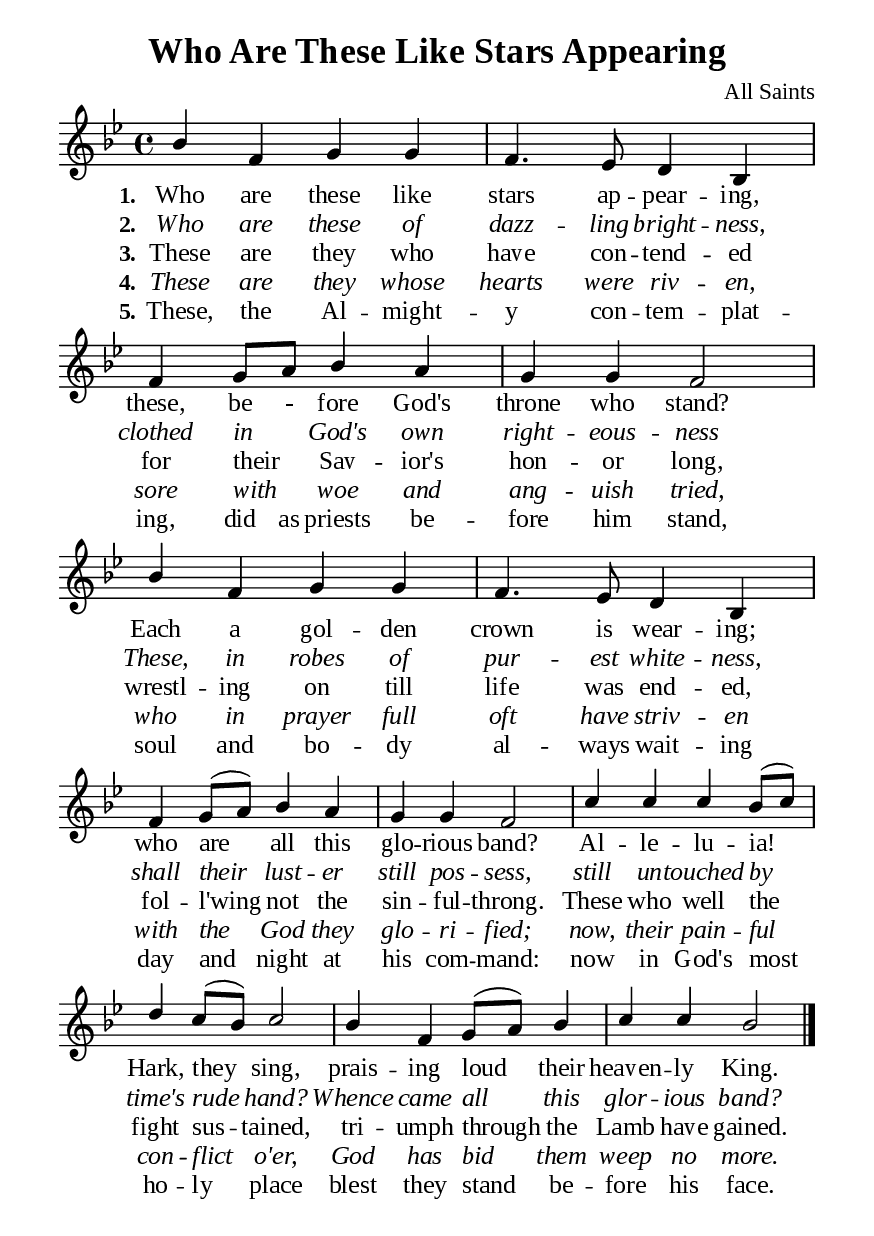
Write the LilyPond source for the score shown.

\version "2.18.2"

\header {
  title = "Who Are These Like Stars Appearing"
  composer = "All Saints"
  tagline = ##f
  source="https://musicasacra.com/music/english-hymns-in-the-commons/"
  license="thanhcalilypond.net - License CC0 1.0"
}

global= {
  \key bes \major
  \time 4/4
  \override Score.BarNumber.break-visibility = ##(#f #f #f)
}

\paper {
  #(set-paper-size "a5")
  top-margin = 5\mm
  bottom-margin = 5\mm
  left-margin = 10\mm
  right-margin = 10\mm
  indent = #0
  #(define fonts
	 (make-pango-font-tree "Liberation Serif"
	 		       "Liberation Serif"
			       "Liberation Serif"
			       (/ 20 20)))
  page-count = #1
}

printItalic = \with {
  \override LyricText.font-shape = #'italic
}

% Verse music
musicVerseSoprano = \relative c'' {
  bes4 f g g |
  f4. ees8 d4 bes |
  f' g8 a bes4 a |
  g g f2 |
  bes4 f g g |
  f4. ees8 d4 bes |
  f' g8 (a) bes4 a |
  g g f2 |
  c'4 c c bes8 (c) |
  d4 c8 (bes) c2 |
  bes4 f g8 (a) bes4 |
  c c bes2 \bar "|."
}

% Verse lyrics
verseOne = \lyricmode {
  \set stanza = #"1."
  Who are these like stars ap -- pear -- ing,
  these, be - fore God's throne who stand?
  Each a gol -- den crown is wear -- ing;
  who are all this glo -- rious band?
  Al -- le -- lu -- ia! Hark, they sing,
  prais -- ing loud their heaven -- ly King.
}

verseTwo = \lyricmode {
  \set stanza = #"2."
  Who are these of dazz -- ling bright -- ness,
  clothed in _ God's own right -- eous -- ness
  These, in robes of pur -- est white -- ness,
  shall their lust -- er still pos -- sess,
  still un -- touched by time's rude hand?
  Whence came all this glor -- ious band?
}

verseThree = \lyricmode {
  \set stanza = #"3."
  These are they who have con -- tend -- ed
  for their _ Sav -- ior's hon -- or long,
  wrestl -- ing on till life was end -- ed,
  fol -- l'wing not the sin -- ful -- throng.
  These who well the fight sus -- tained,
  tri -- umph through the Lamb have gained.
}

verseFour = \lyricmode {
  \set stanza = #"4."
  These are they whose hearts were riv -- en,
  sore with _ woe and ang -- uish tried,
  who in prayer full oft have striv -- en
  with the God they glo -- ri -- fied;
  now, their pain -- ful con -- flict o'er,
  God has bid them weep no more.
}

verseFive = \lyricmode {
  \set stanza = #"5."
  These, the Al -- might -- y con -- tem -- plat -- ing,
  did as priests be -- fore him stand,
  soul and bo -- dy al -- ways wait -- ing
  day and night at his com -- mand:
  now in God's most ho -- ly place
  blest they stand be -- fore his face.
}

% Layout
\score {
    \new ChoirStaff <<
      \new Staff <<
        \clef "treble"
        \new Voice = "sopranos" { \global \stemUp \slurUp \musicVerseSoprano }
      >>
      \new Lyrics \lyricsto sopranos \verseOne
      \new Lyrics \printItalic \lyricsto sopranos \verseTwo
      \new Lyrics \lyricsto sopranos \verseThree
      \new Lyrics \printItalic \lyricsto sopranos \verseFour
      \new Lyrics \lyricsto sopranos \verseFive
    >>
}
